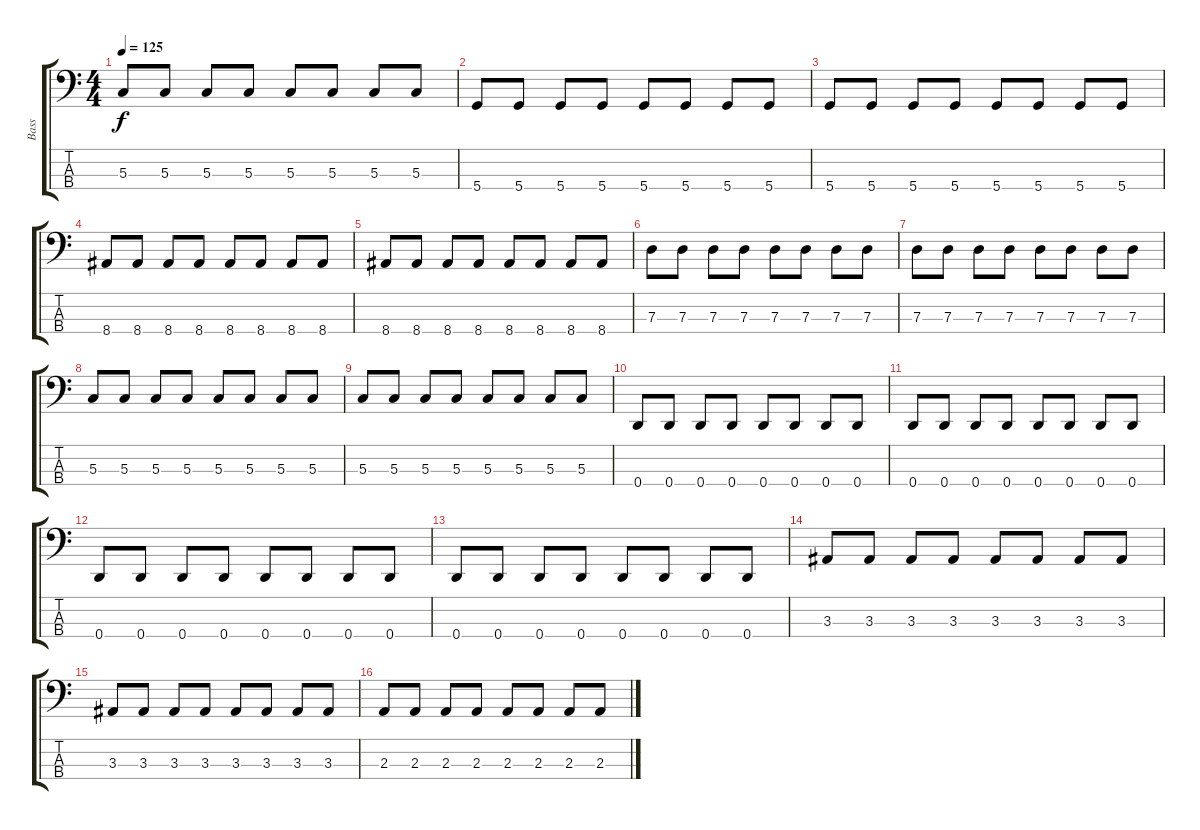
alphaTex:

\track ("Bass" "Bass") {instrument electricbassfinger}
\staff {score tabs}
\tuning (F2 C2 G1 D1) {hide}
\ts (4 4)
\tempo 125
\clef f4
\ks c
5.3.8{dy f} 5.3.8 5.3.8 5.3.8 5.3.8 5.3.8 5.3.8 5.3.8 |
5.4.8 5.4.8 5.4.8 5.4.8 5.4.8 5.4.8 5.4.8 5.4.8 |
5.4.8 5.4.8 5.4.8 5.4.8 5.4.8 5.4.8 5.4.8 5.4.8 |
8.4.8 8.4.8 8.4.8 8.4.8 8.4.8 8.4.8 8.4.8 8.4.8 |
8.4.8 8.4.8 8.4.8 8.4.8 8.4.8 8.4.8 8.4.8 8.4.8 |
7.3.8 7.3.8 7.3.8 7.3.8 7.3.8 7.3.8 7.3.8 7.3.8 |
7.3.8 7.3.8 7.3.8 7.3.8 7.3.8 7.3.8 7.3.8 7.3.8 |
5.3.8 5.3.8 5.3.8 5.3.8 5.3.8 5.3.8 5.3.8 5.3.8 |
5.3.8 5.3.8 5.3.8 5.3.8 5.3.8 5.3.8 5.3.8 5.3.8 |
0.4.8 0.4.8 0.4.8 0.4.8 0.4.8 0.4.8 0.4.8 0.4.8 |
0.4.8 0.4.8 0.4.8 0.4.8 0.4.8 0.4.8 0.4.8 0.4.8 |
0.4.8 0.4.8 0.4.8 0.4.8 0.4.8 0.4.8 0.4.8 0.4.8 |
0.4.8 0.4.8 0.4.8 0.4.8 0.4.8 0.4.8 0.4.8 0.4.8 |
3.3.8 3.3.8 3.3.8 3.3.8 3.3.8 3.3.8 3.3.8 3.3.8 |
3.3.8 3.3.8 3.3.8 3.3.8 3.3.8 3.3.8 3.3.8 3.3.8 |
2.3.8 2.3.8 2.3.8 2.3.8 2.3.8 2.3.8 2.3.8 2.3.8
